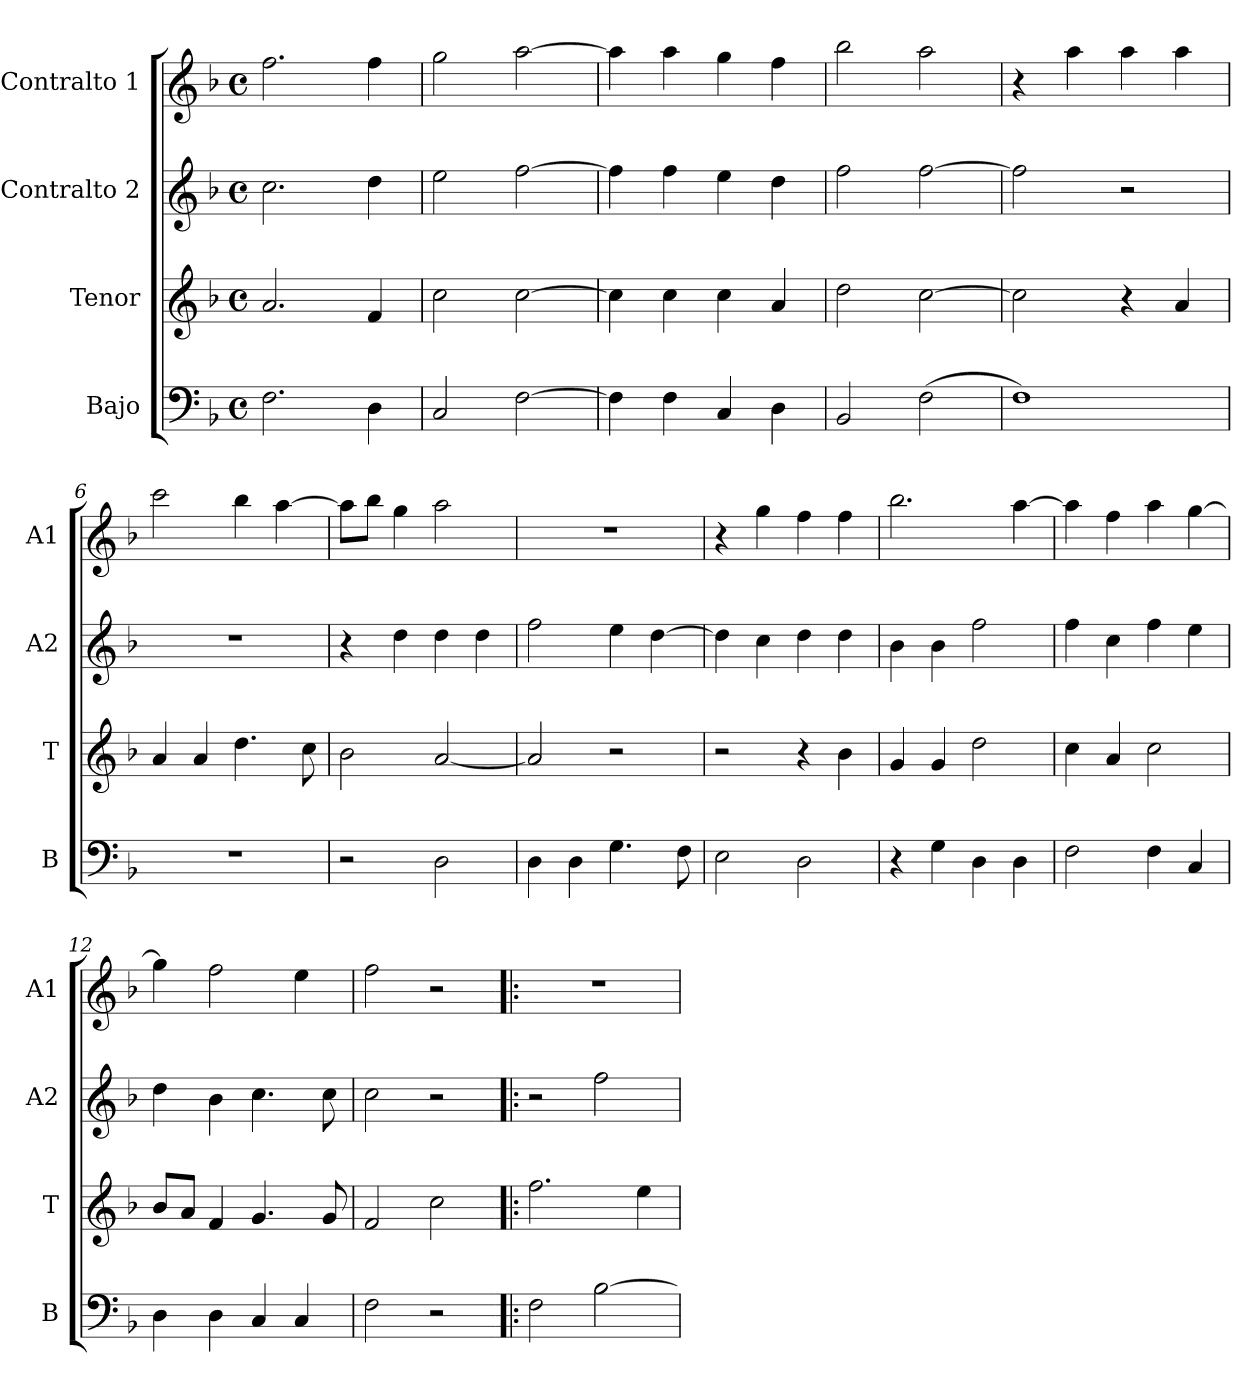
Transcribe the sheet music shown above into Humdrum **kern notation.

**kern	**kern	**kern	**kern
*part4	*part3	*part2	*part1
*staff4	*staff3	*staff2	*staff1
*I"Bajo	*I"Tenor	*I"Contralto 2	*I"Contralto 1
*I'B	*I'T	*I'A2	*I'A1
*clefF4	*clefG2	*clefG2	*clefG2
*k[b-]	*k[b-]	*k[b-]	*k[b-]
*M4/4	*M4/4	*M4/4	*M4/4
*met(c)	*met(c)	*met(c)	*met(c)
=1	=1	=1	=1
2.F\	2.a/	2.cc\	2.ff\
4D\	4f/	4dd\	4ff\
=2	=2	=2	=2
2C/	2cc\	2ee\	2gg\
[2F\	[2cc\	[2ff\	[2aa\
=3	=3	=3	=3
4F\]	4cc\]	4ff\]	4aa\]
4F\	4cc\	4ff\	4aa\
4C/	4cc\	4ee\	4gg\
4D\	4a/	4dd\	4ff\
=4	=4	=4	=4
2BB-/	2dd\	2ff\	2bb-\
(>2F\	[2cc\	[2ff\	2aa\
=5	=5	=5	=5
1F)	2cc\]	2ff\]	4r
.	.	.	4aa\
.	4r	2r	4aa\
.	4a/	.	4aa\
!!LO:LB:g=z
=6	=6	=6	=6
1r	4a/	1r	2ccc\
.	4a/	.	.
.	4.dd\	.	4bb-\
.	.	.	[4aa\
.	8cc\	.	.
=7	=7	=7	=7
2r	2b-\	4r	8aa\L]
.	.	.	8bb-\J
.	.	4dd\	4gg\
2D\	[2a/	4dd\	2aa\
.	.	4dd\	.
=8	=8	=8	=8
4D\	2a/]	2ff\	1r
4D\	.	.	.
4.G\	2r	4ee\	.
.	.	[4dd\	.
8F\	.	.	.
=9	=9	=9	=9
2E\	2r	4dd\]	4r
.	.	4cc\	4gg\
2D\	4r	4dd\	4ff\
.	4b-\	4dd\	4ff\
=10	=10	=10	=10
4r	4g/	4b-\	2.bb-\
4G\	4g/	4b-\	.
4D\	2dd\	2ff\	.
4D\	.	.	[4aa\
!!LO:LB:g=z
=11	=11	=11	=11
2F\	4cc\	4ff\	4aa\]
.	4a/	4cc\	4ff\
4F\	2cc\	4ff\	4aa\
4C/	.	4ee\	[4gg\
=12	=12	=12	=12
4D\	8b-/L	4dd\	4gg\]
.	8a/J	.	.
4D\	4f/	4b-\	2ff\
4C/	4.g/	4.cc\	.
4C/	.	.	4ee\
.	8g/	8cc\	.
=13	=13	=13	=13
2F\	2f/	2cc\	2ff\
2r	2cc\	2r	2r
=14!|:	=14!|:	=14!|:	=14!|:
2F\	2.ff\	2r	1r
[2B-\	.	2ff\	.
.	4ee\	.	.
=	=	=	=
*-	*-	*-	*-
